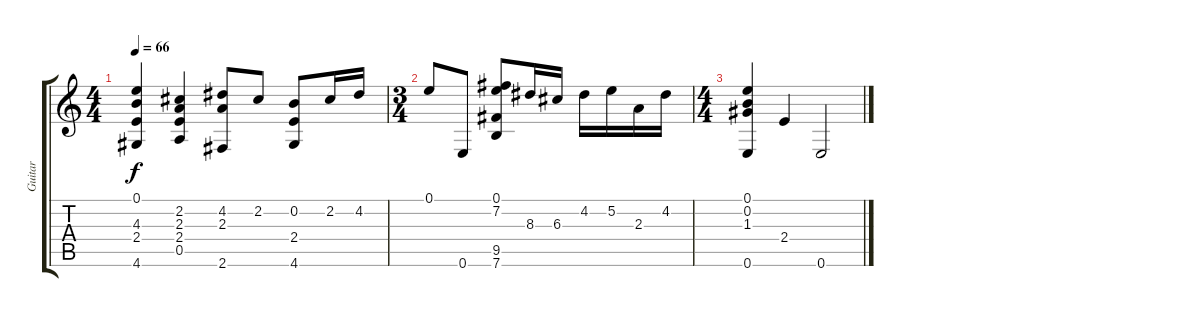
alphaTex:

\track ("Guitar" "Guitar") {instrument acousticguitarnylon}
\staff {score tabs}
\tuning (E4 B3 G3 D3 A2 E2) {hide}
\ts (4 4)
\tempo 66
\clef g2
\ks c
(0.1 4.3 2.4 4.6).4{dy f} (2.2 2.3 2.4 0.5).4 (4.2 2.3 2.6).8 2.2.8 (0.2 2.4 4.6).8 2.2.16 4.2.16 |
\ts (3 4)
0.1.8 0.6.8 (0.1 7.2 9.5 7.6).8 8.3.16 6.3.16 4.2.16 5.2.16 2.3.16 4.2.16 |
\ts (4 4)
(0.1 0.2 1.3 0.6).4 2.4.4 0.6.2
